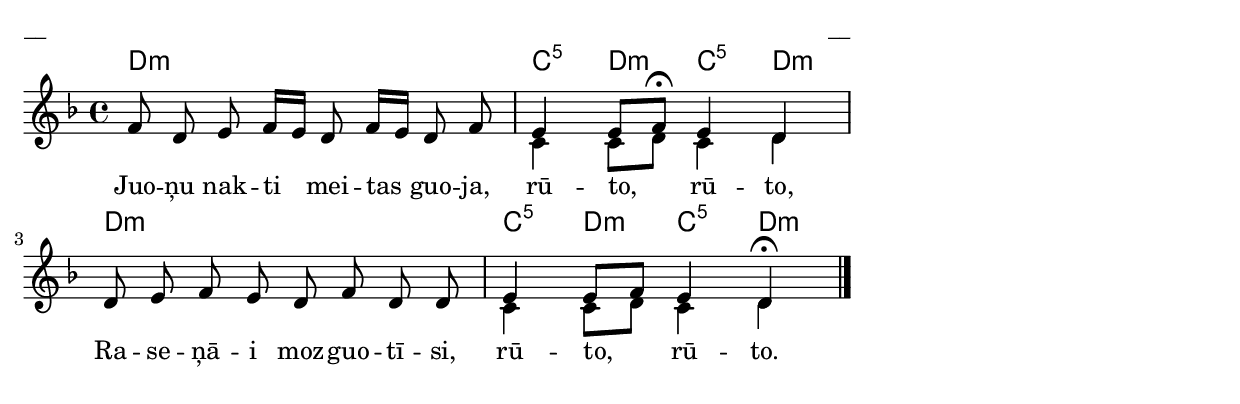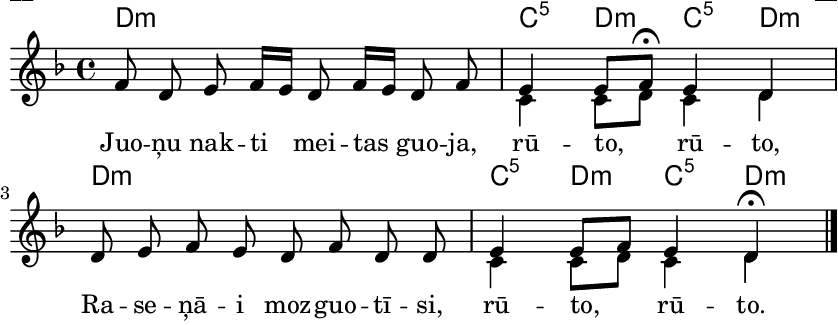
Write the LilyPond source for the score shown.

\version "2.13.18"
#(ly:set-option 'crop #t)

%\header {
%    title = "Juoņu nakti meitas guoja"
%}
% Katrīna Riekstiņa, #48 (Grodi)
\paper {
line-width = 14\cm
left-margin = 0.4\cm
between-system-padding = 0.1\cm
between-system-space = 0.1\cm
}
\layout {
indent = #0
ragged-last = ##f
}


voiceA = \relative c' {
\clef "treble"
\key d \minor
\time 4/4
f8 d e f16[ e] d8 f16[ e] d8 f | 
e4 e8[ f\fermata] e4 d |
d8 e f e d f d d | 
e4 e8[ f] e4 d\fermata
\bar "|."
} 

voiceB = \relative c' {
\clef "treble"
\key d \minor
\time 4/4
s1 | c4 c8[ d] c4 d | 
s1 | c4 c8[ d] c4 d
\bar "|."
} 


lyricA = \lyricmode {
Juo -- ņu nak -- ti mei -- tas guo -- ja, 
rū -- to, rū -- to, 
Ra -- se -- ņā -- i moz -- guo -- tī -- si, 
rū -- to, rū -- to. 
}

chordsA = \chordmode {
\time 4/4
d1:m | c4:5 d4:m c4:5 d4:m |
d1:m | c4:5 d4:m c4:5 d4:m |
}

fullScore = <<
\new ChordNames { 
\set chordChanges = ##t
\chordsA 
}
\new Staff {
<<
\new Voice = "voiceA" { \voiceOne \autoBeamOff \voiceA }
\new Voice = "voiceB" { \voiceTwo \autoBeamOff \voiceB }
\new Lyrics \lyricsto "voiceA" \lyricA
>>
}
>>

\score {
\fullScore
\header { piece = "__" opus = "__" }
}
\markup { \with-color #(x11-color 'white) \sans \smaller "__" }
\score {
\unfoldRepeats
\fullScore
\midi {
\context { \Staff \remove "Staff_performer" }
\context { \Voice \consists "Staff_performer" }
}
}



